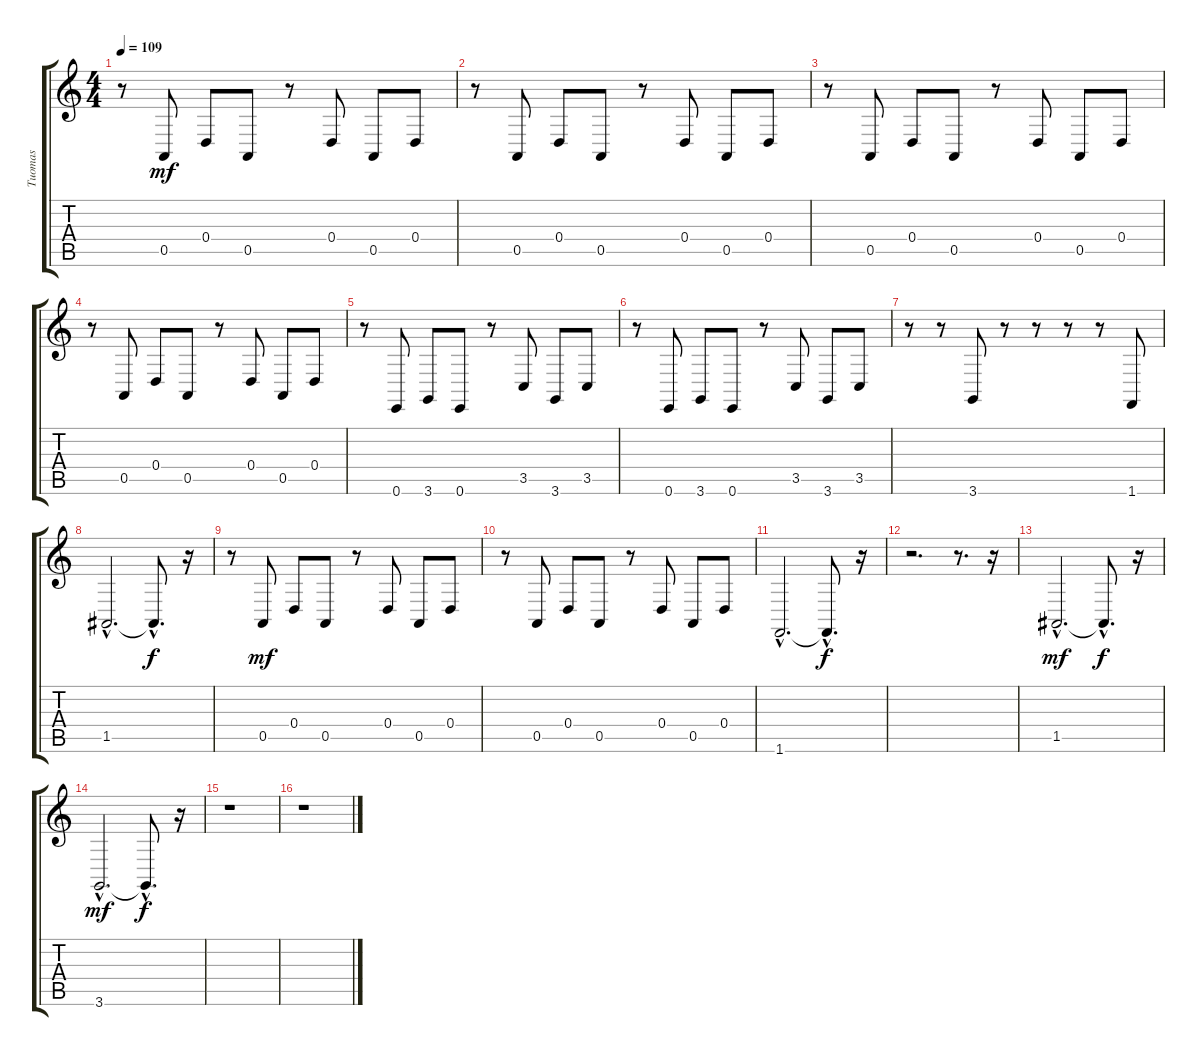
\track ("Tuomas" "Tuomas") {instrument acousticgrandpiano}
\staff {score tabs}
\tuning (E4 B3 G3 D3 A2 E2) {hide}
\ts (4 4)
\tempo 109
\clef g2
\ks c
r.8{dy mf} 0.5.8 0.4.8 0.5.8 r.8 0.4.8 0.5.8 0.4.8 |
r.8 0.5.8 0.4.8 0.5.8 r.8 0.4.8 0.5.8 0.4.8 |
r.8 0.5.8 0.4.8 0.5.8 r.8 0.4.8 0.5.8 0.4.8 |
r.8 0.5.8 0.4.8 0.5.8 r.8 0.4.8 0.5.8 0.4.8 |
r.8 0.6.8 3.6.8 0.6.8 r.8 3.5.8 3.6.8 3.5.8 |
r.8 0.6.8 3.6.8 0.6.8 r.8 3.5.8 3.6.8 3.5.8 |
r.8 r.8 3.6.8 r.8 r.8 r.8 r.8 1.6.8 |
1.5{hac}.2{d} 1.5{hac t}.8{d dy f} r.16 |
r.8 0.5.8{dy mf} 0.4.8 0.5.8 r.8 0.4.8 0.5.8 0.4.8 |
r.8 0.5.8 0.4.8 0.5.8 r.8 0.4.8 0.5.8 0.4.8 |
1.6{hac}.2{d} 1.6{hac t}.8{d dy f} r.16 |
r.2{d} r.8{d} r.16 |
1.5{hac}.2{d dy mf} 1.5{hac t}.8{d dy f} r.16 |
3.6{hac}.2{d dy mf} 3.6{hac t}.8{d dy f} r.16 |
r.1 |
r.1
